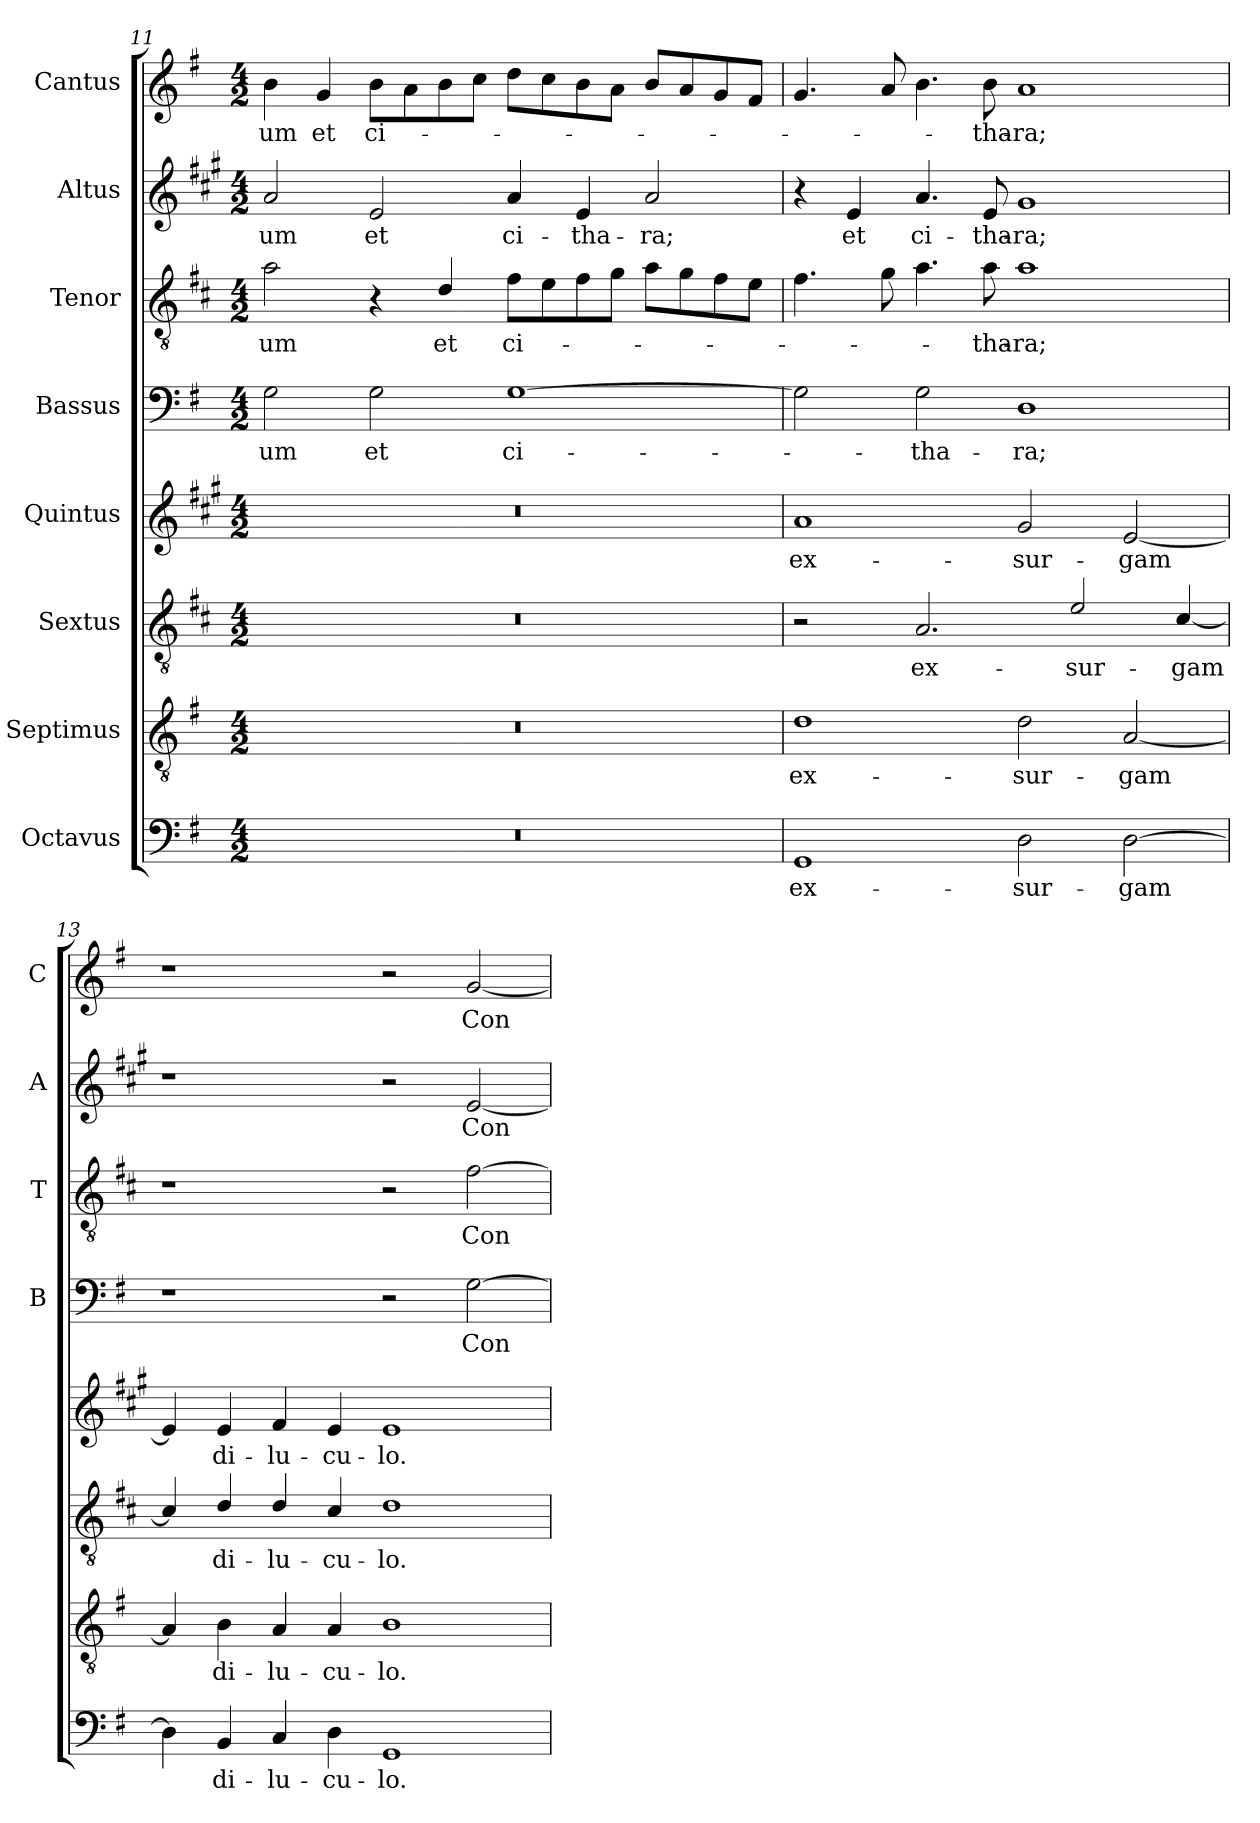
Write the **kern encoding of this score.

**kern	**text	**kern	**text	**kern	**text	**kern	**text	**kern	**text	**kern	**text	**kern	**text	**kern	**text
*part8	*part8	*part7	*part7	*part6	*part6	*part5	*part5	*part4	*part4	*part3	*part3	*part2	*part2	*part1	*part1
*staff8	*staff8	*staff7	*staff7	*staff6	*staff6	*staff5	*staff5	*staff4	*staff4	*staff3	*staff3	*staff2	*staff2	*staff1	*staff1
*I"Octavus	*	*I"Septimus	*	*I"Sextus	*	*I"Quintus	*	*I"Bassus	*	*I"Tenor	*	*I"Altus	*	*I"Cantus	*
*	*	*	*	*	*	*	*	*I'B	*	*I'T	*	*I'A	*	*I'C	*
!!LO:LB:g=z
*clefF4	*	*clefGv2	*	*clefGv2	*	*clefG2	*	*clefF4	*	*clefGv2	*	*clefG2	*	*clefG2	*
*	*	*	*	*ITrd4c7	*	*ITrd1c2	*	*	*	*ITrd4c7	*	*ITrd1c2	*	*	*
*k[f#]	*	*k[f#]	*	*k[f#]	*	*k[f#]	*	*k[f#]	*	*k[f#]	*	*k[f#]	*	*k[f#]	*
*G:	*	*G:	*	*G:	*	*G:	*	*G:	*	*G:	*	*G:	*	*G:	*
*M4/2	*	*M4/2	*	*M4/2	*	*M4/2	*	*M4/2	*	*M4/2	*	*M4/2	*	*M4/2	*
=11	=11	=11	=11	=11	=11	=11	=11	=11	=11	=11	=11	=11	=11	=11	=11
!	!	!	!	!	!	!	!	!	!LO:LY:b	!	!LO:LY:b	!	!LO:LY:b	!	!LO:LY:b
0r	.	0r	.	0r	.	0r	.	2G\	-um	2d\	-um	2g/	-um	4b\	-um
!	!	!	!	!	!	!	!	!	!	!	!	!	!	!	!LO:LY:b
.	.	.	.	.	.	.	.	.	.	.	.	.	.	4g/	et
!	!	!	!	!	!	!	!	!	!LO:LY:b	!	!	!	!LO:LY:b	!	!LO:LY:b
.	.	.	.	.	.	.	.	2G\	et	4r	.	2d/	et	8b\L	ci-
.	.	.	.	.	.	.	.	.	.	.	.	.	.	8a\	.
!	!	!	!	!	!	!	!	!	!	!	!LO:LY:b	!	!	!	!
.	.	.	.	.	.	.	.	.	.	4G/	et	.	.	8b\	.
.	.	.	.	.	.	.	.	.	.	.	.	.	.	8cc\J	.
!	!	!	!	!	!	!	!	!	!LO:LY:b	!	!LO:LY:b	!	!LO:LY:b	!	!
.	.	.	.	.	.	.	.	[1G	ci-	8B\L	ci-	4g/	ci-	8dd\L	.
.	.	.	.	.	.	.	.	.	.	8A\	.	.	.	8cc\	.
!	!	!	!	!	!	!	!	!	!	!	!	!	!LO:LY:b	!	!
.	.	.	.	.	.	.	.	.	.	8B\	.	4d/	-tha-	8b\	.
.	.	.	.	.	.	.	.	.	.	8c\J	.	.	.	8a\J	.
!	!	!	!	!	!	!	!	!	!	!	!	!	!LO:LY:b	!	!
.	.	.	.	.	.	.	.	.	.	8d\L	.	2g/	-ra;	8b/L	.
.	.	.	.	.	.	.	.	.	.	8c\	.	.	.	8a/	.
.	.	.	.	.	.	.	.	.	.	8B\	.	.	.	8g/	.
.	.	.	.	.	.	.	.	.	.	8A\J	.	.	.	8f#/J	.
=12	=12	=12	=12	=12	=12	=12	=12	=12	=12	=12	=12	=12	=12	=12	=12
!	!LO:LY:b	!	!LO:LY:b	!	!	!	!LO:LY:b	!	!	!	!	!	!	!	!
1GG	ex-	1d	ex-	2r	.	1g	ex-	2G\]	.	4.B\	.	4r	.	4.g/	.
!	!	!	!	!	!	!	!	!	!	!	!	!	!LO:LY:b	!	!
.	.	.	.	.	.	.	.	.	.	.	.	4d/	et	.	.
.	.	.	.	.	.	.	.	.	.	8c\	.	.	.	8a/	.
!	!	!	!	!	!LO:LY:b	!	!	!	!LO:LY:b	!	!	!	!LO:LY:b	!	!
.	.	.	.	2.D/	ex-	.	.	2G\	-tha-	4.d\	.	4.g/	ci-	4.b\	.
!	!	!	!	!	!	!	!	!	!	!	!LO:LY:b	!	!LO:LY:b	!	!LO:LY:b
.	.	.	.	.	.	.	.	.	.	8d\	-tha-	8d/	-tha-	8b\	-tha-
!	!LO:LY:b	!	!LO:LY:b	!	!	!	!LO:LY:b	!	!LO:LY:b	!	!LO:LY:b	!	!LO:LY:b	!	!LO:LY:b
2D\	-sur-	2d\	-sur-	.	.	2f#/	-sur-	1D	-ra;	1d	-ra;	1f#	-ra;	1a	-ra;
!	!	!	!	!	!LO:LY:b	!	!	!	!	!	!	!	!	!	!
.	.	.	.	2A/	-sur-	.	.	.	.	.	.	.	.	.	.
!	!LO:LY:b	!	!LO:LY:b	!	!	!	!LO:LY:b	!	!	!	!	!	!	!	!
[2D\	-gam	[2A/	-gam	.	.	[2d/	-gam	.	.	.	.	.	.	.	.
!	!	!	!	!	!LO:LY:b	!	!	!	!	!	!	!	!	!	!
.	.	.	.	[4F#/	-gam	.	.	.	.	.	.	.	.	.	.
=13	=13	=13	=13	=13	=13	=13	=13	=13	=13	=13	=13	=13	=13	=13	=13
4D\]	.	4A/]	.	4F#/]	.	4d/]	.	1r	.	1r	.	1r	.	1r	.
!	!LO:LY:b	!	!LO:LY:b	!	!LO:LY:b	!	!LO:LY:b	!	!	!	!	!	!	!	!
4BB/	di-	4B\	di-	4G/	di-	4d/	di-	.	.	.	.	.	.	.	.
!	!LO:LY:b	!	!LO:LY:b	!	!LO:LY:b	!	!LO:LY:b	!	!	!	!	!	!	!	!
4C/	-lu-	4A/	-lu-	4G/	-lu-	4e/	-lu-	.	.	.	.	.	.	.	.
!	!LO:LY:b	!	!LO:LY:b	!	!LO:LY:b	!	!LO:LY:b	!	!	!	!	!	!	!	!
4D\	-cu-	4A/	-cu-	4F#/	-cu-	4d/	-cu-	.	.	.	.	.	.	.	.
!	!LO:LY:b	!	!LO:LY:b	!	!LO:LY:b	!	!LO:LY:b	!	!	!	!	!	!	!	!
1GG	-lo.	1B	-lo.	1G	-lo.	1d	-lo.	2r	.	2r	.	2r	.	2r	.
!	!	!	!	!	!	!	!	!	!LO:LY:b	!	!LO:LY:b	!	!LO:LY:b	!	!LO:LY:b
.	.	.	.	.	.	.	.	[2G\	Con-	[2B\	Con-	[2d/	Con-	[2g/	Con-
=	=	=	=	=	=	=	=	=	=	=	=	=	=	=	=
*-	*-	*-	*-	*-	*-	*-	*-	*-	*-	*-	*-	*-	*-	*-	*-
